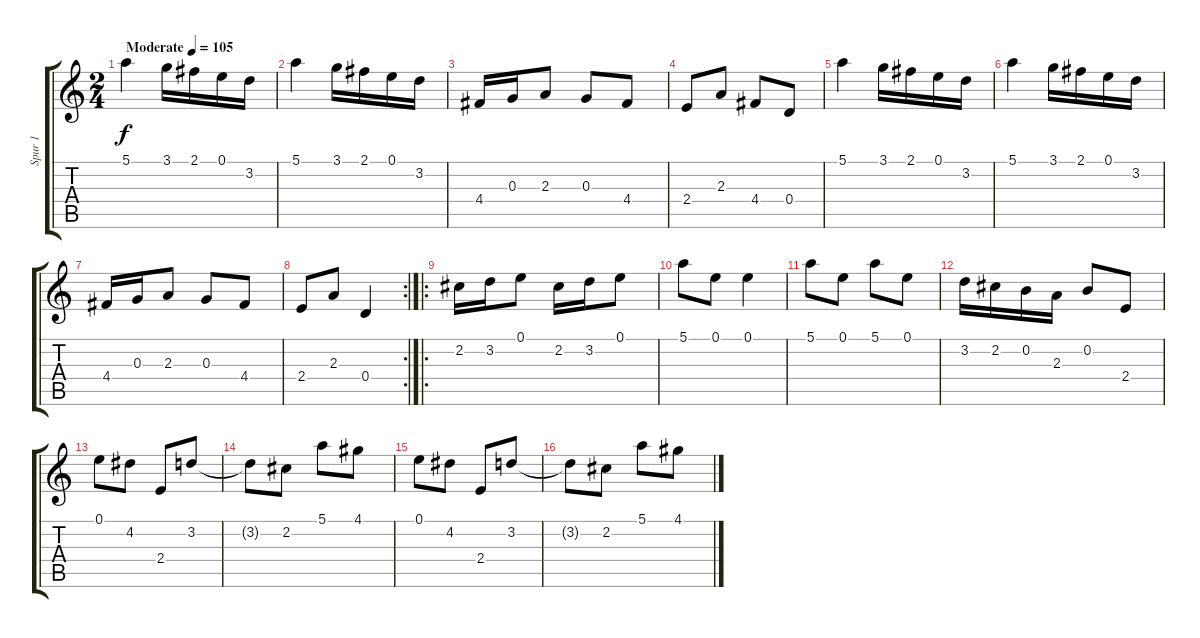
\track ("Spur 1" "Spur 1") {instrument electricguitarjazz}
\staff {score tabs}
\tuning (E4 B3 G3 D3 A2 E2) {hide}
\ts (2 4)
\tempo (105 "Moderate")
\clef g2
\ks c
5.1.4{dy f instrument electricguitarjazz} 3.1.16 2.1.16 0.1.16 3.2.16 |
5.1.4 3.1.16 2.1.16 0.1.16 3.2.16 |
4.4.16 0.3.16 2.3.8 0.3.8 4.4.8 |
2.4.8 2.3.8 4.4.8 0.4.8 |
5.1.4 3.1.16 2.1.16 0.1.16 3.2.16 |
5.1.4 3.1.16 2.1.16 0.1.16 3.2.16 |
4.4.16 0.3.16 2.3.8 0.3.8 4.4.8 |
\rc 2
2.4.8 2.3.8 0.4.4 |
\ro
2.2.16 3.2.16 0.1.8 2.2.16 3.2.16 0.1.8 |
5.1.8 0.1.8 0.1.4 |
5.1.8 0.1.8 5.1.8 0.1.8 |
3.2.16 2.2.16 0.2.16 2.3.16 0.2.8 2.4.8 |
0.1.8 4.2.8 2.4.8 3.2.8 |
3.2{t}.8 2.2.8 5.1.8 4.1.8 |
0.1.8 4.2.8 2.4.8 3.2.8 |
3.2{t}.8 2.2.8 5.1.8 4.1.8
